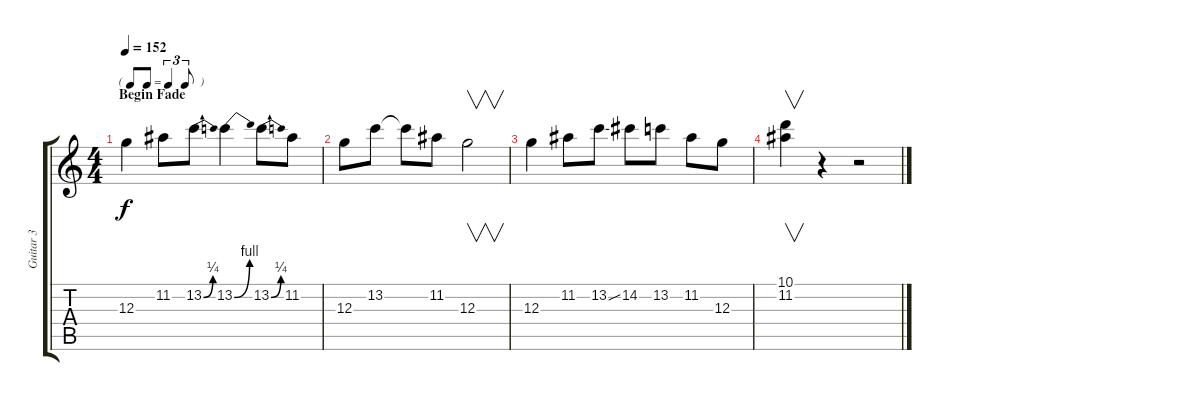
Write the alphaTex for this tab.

\track ("Guitar 3" "Guitar 3") {instrument distortionguitar}
\staff {score tabs}
\tuning (E4 B3 G3 D3 A2 E2) {hide}
\ts (4 4)
\tf triplet8th
\section ("" "Begin Fade")
\tempo 152
\clef g2
\ks c
12.3.4{dy f volume 4} 11.2.8 13.2{be (bend 0 0 60 1)}.8 13.2{be (bend 0 0 60 4)}.4 13.2{be (bend 0 0 60 1)}.8 11.2.8 |
12.3.8 13.2.8 13.2{t}.8 11.2.8 12.3.2{v} |
12.3.4{volume 2} 11.2.8 13.2{ss}.8 14.2.8 13.2.8 11.2.8 12.3.8 |
(10.1 11.2).4{v} r.4 r.2
